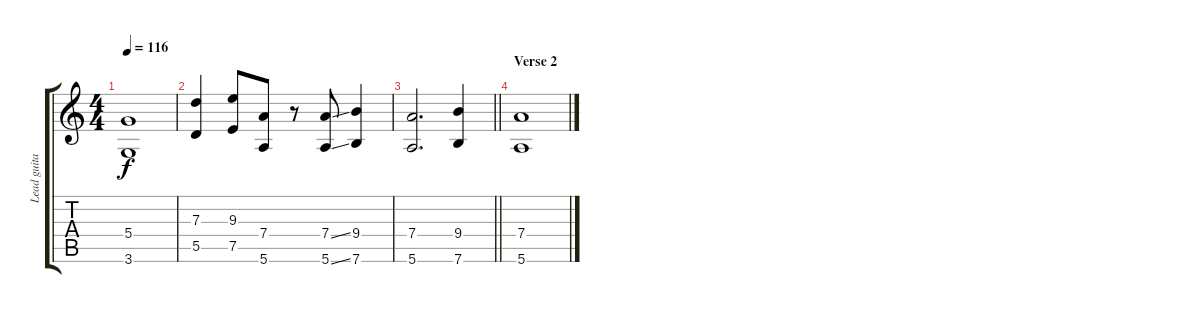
\track ("Lead guitar(Distored) - Kirk " "Lead guita") {instrument distortionguitar}
\staff {score tabs}
\tuning (E4 B3 G3 D3 A2 E2) {hide}
\ts (4 4)
\tempo 116
\clef g2
\ks c
(5.4 3.6).1{dy f} |
(7.3 5.5).4 (9.3 7.5).8 (7.4 5.6).8 r.8 (7.4{ss} 5.6{ss}).8 (9.4 7.6).4 |
\barLineRight lightlight
(7.4 5.6).2{d} (9.4 7.6).4 |
\section ("" "Verse 2")
(7.4 5.6).1
